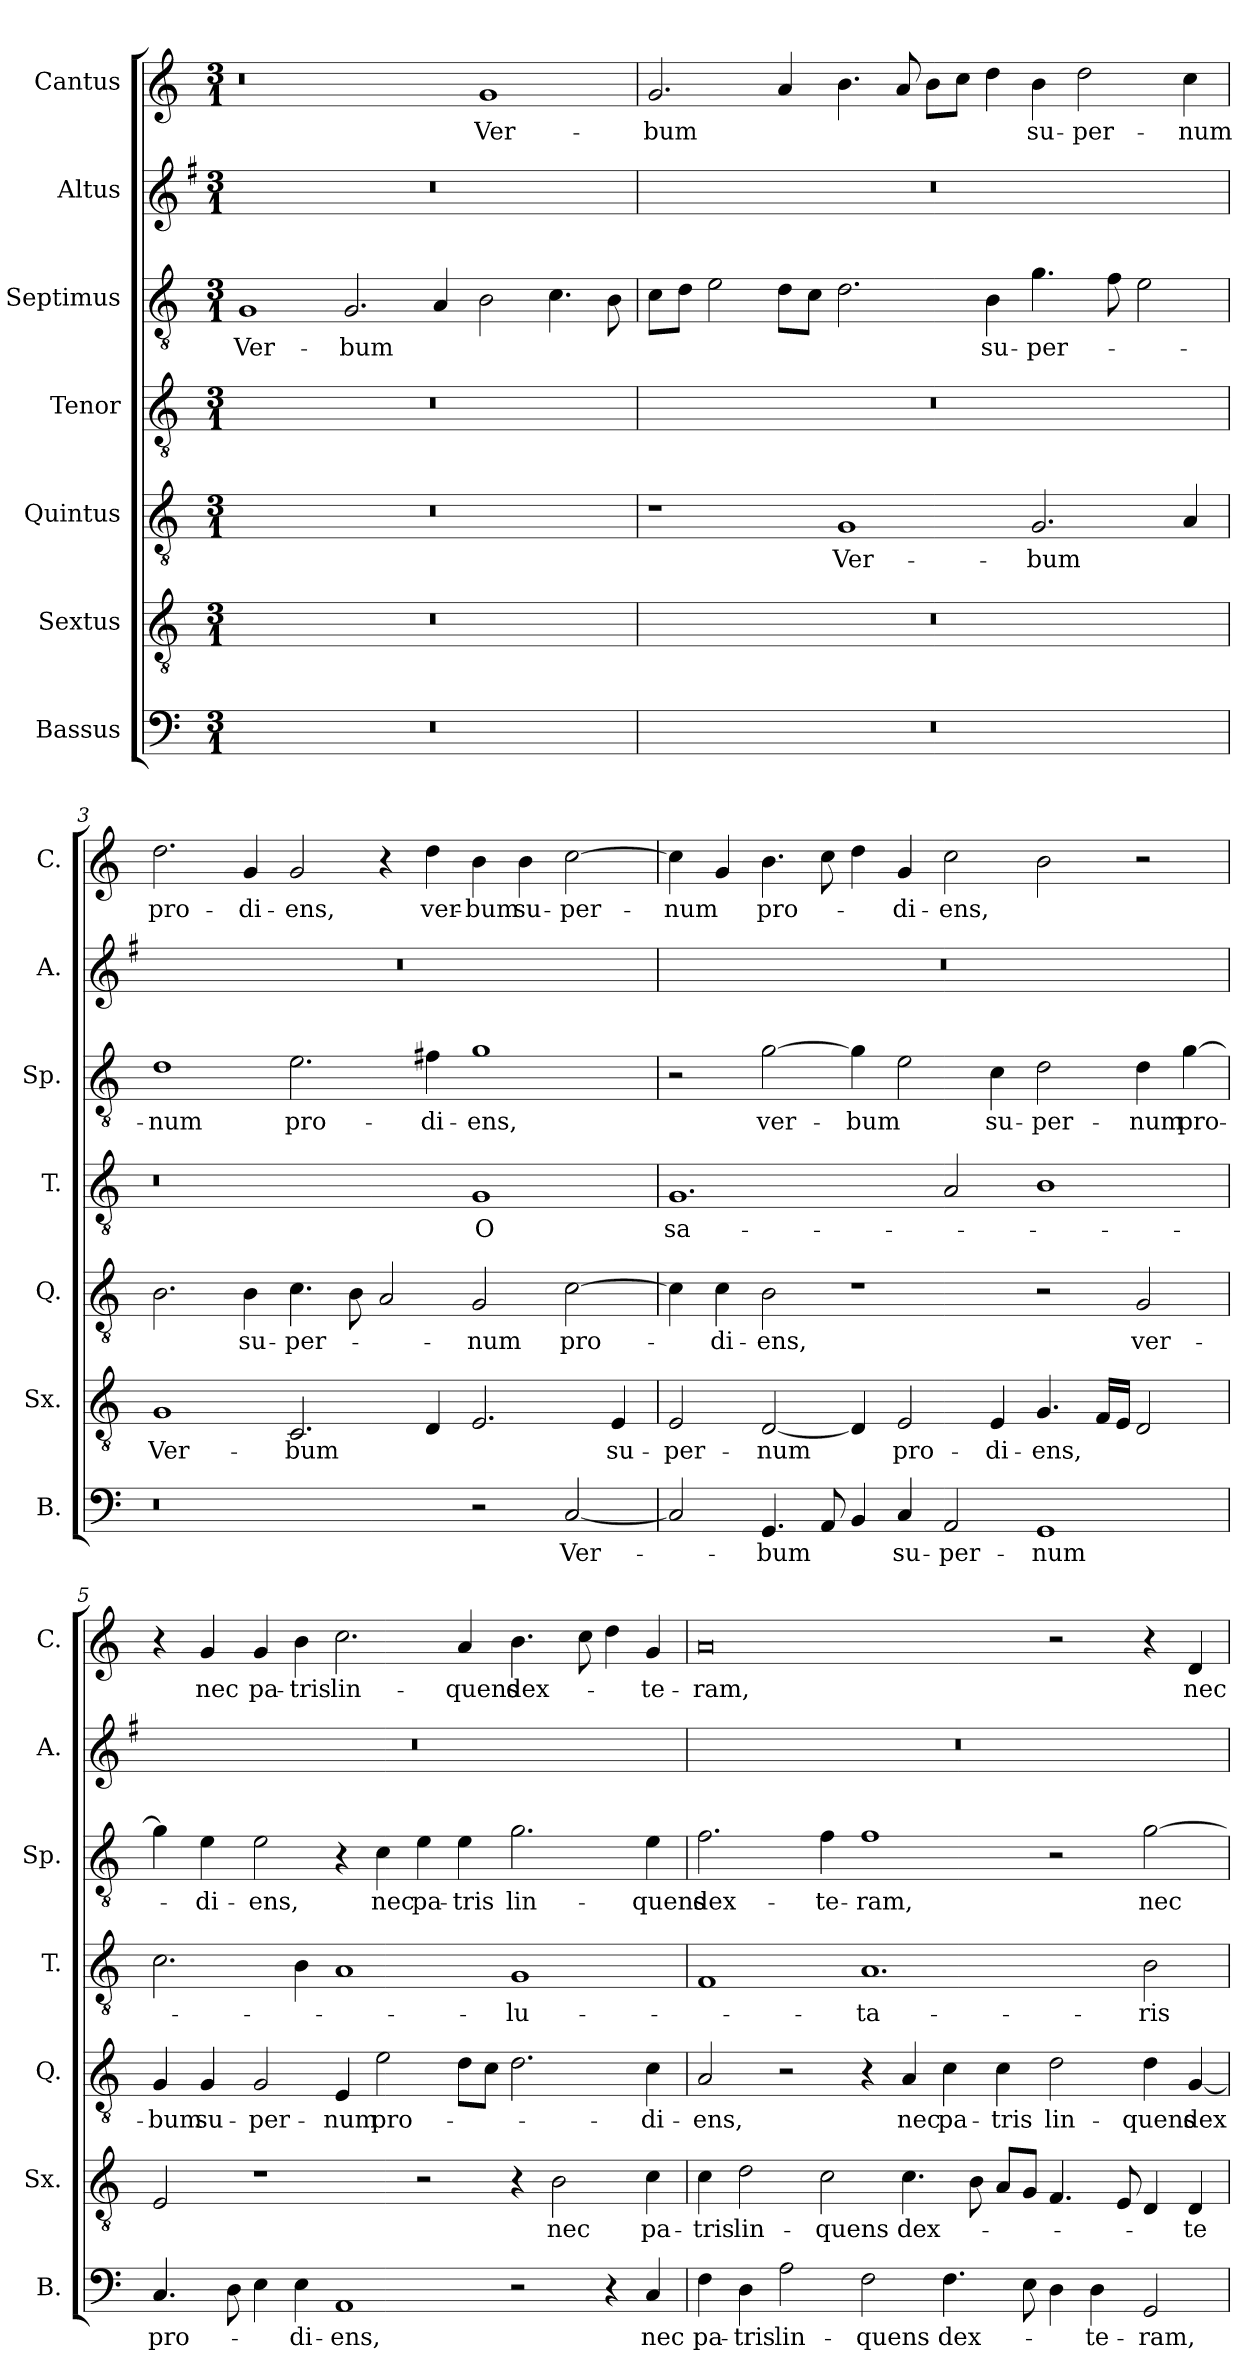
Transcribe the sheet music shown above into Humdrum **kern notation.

**kern	**text	**kern	**text	**kern	**text	**kern	**text	**kern	**text	**kern	**kern	**text
*part7	*part7	*part6	*part6	*part5	*part5	*part4	*part4	*part3	*part3	*part2	*part1	*part1
*staff7	*staff7	*staff6	*staff6	*staff5	*staff5	*staff4	*staff4	*staff3	*staff3	*staff2	*staff1	*staff1
*I"Bassus	*	*I"Sextus	*	*I"Quintus	*	*I"Tenor	*	*I"Septimus	*	*I"Altus	*I"Cantus	*
*I'B.	*	*I'Sx.	*	*I'Q.	*	*I'T.	*	*I'Sp.	*	*I'A.	*I'C.	*
*clefF4	*	*clefGv2	*	*clefGv2	*	*clefGv2	*	*clefGv2	*	*clefG2	*clefG2	*
*k[]	*	*k[]	*	*k[]	*	*k[]	*	*k[]	*	*k[f#]	*k[]	*
*M3/1	*	*M3/1	*	*M3/1	*	*M3/1	*	*M3/1	*	*M3/1	*M3/1	*
=1	=1	=1	=1	=1	=1	=1	=1	=1	=1	=1	=1	=1
0.r	.	0.r	.	0.r	.	0.r	.	1G	Ver-	0.r	0r	.
.	.	.	.	.	.	.	.	2.G/	-bum	.	.	.
.	.	.	.	.	.	.	.	4A/	.	.	.	.
.	.	.	.	.	.	.	.	2B\	.	.	1g	Ver-
.	.	.	.	.	.	.	.	4.c\	.	.	.	.
.	.	.	.	.	.	.	.	8B\	.	.	.	.
=2	=2	=2	=2	=2	=2	=2	=2	=2	=2	=2	=2	=2
0.r	.	0.r	.	1r	.	0.r	.	8c\L	.	0.r	2.g/	-bum
.	.	.	.	.	.	.	.	8d\J	.	.	.	.
.	.	.	.	.	.	.	.	2e\	.	.	.	.
.	.	.	.	.	.	.	.	8d\L	.	.	4a/	.
.	.	.	.	.	.	.	.	8c\J	.	.	.	.
.	.	.	.	1G	Ver-	.	.	2.d\	.	.	4.b\	.
.	.	.	.	.	.	.	.	.	.	.	8a/	.
.	.	.	.	.	.	.	.	.	.	.	8b\L	.
.	.	.	.	.	.	.	.	.	.	.	8cc\J	.
.	.	.	.	.	.	.	.	4B\	su-	.	4dd\	.
.	.	.	.	2.G/	-bum	.	.	4.g\	-per-	.	4b\	su-
.	.	.	.	.	.	.	.	.	.	.	2dd\	-per-
.	.	.	.	.	.	.	.	8f\	.	.	.	.
.	.	.	.	.	.	.	.	2e\	.	.	.	.
.	.	.	.	4A/	.	.	.	.	.	.	4cc\	-num
=3	=3	=3	=3	=3	=3	=3	=3	=3	=3	=3	=3	=3
0r	.	1G	Ver-	2.B\	.	0r	.	1d	-num	0.r	2.dd\	pro-
.	.	.	.	4B\	su-	.	.	.	.	.	4g/	-di-
.	.	2.C/	-bum	4.c\	-per-	.	.	2.e\	pro-	.	2g/	-ens,
.	.	.	.	8B\	.	.	.	.	.	.	.	.
.	.	.	.	2A/	.	.	.	.	.	.	4r	.
.	.	4D/	.	.	.	.	.	4f#X\	-di-	.	4dd\	ver-
2r	.	2.E/	.	2G/	-num	1G	O	1g	-ens,	.	4b\	-bum
.	.	.	.	.	.	.	.	.	.	.	4b\	su-
[2C/	Ver-	.	.	[2c\	pro-	.	.	.	.	.	[2cc\	-per-
.	.	4E/	su-	.	.	.	.	.	.	.	.	.
!!LO:LB:g=z
=4	=4	=4	=4	=4	=4	=4	=4	=4	=4	=4	=4	=4
2C/]	.	2E/	-per-	4c\]	.	1.G	sa-	2r	.	0.r	4cc\]	-num
.	.	.	.	4c\	-di-	.	.	.	.	.	4g/	.
4.GG/	-bum	[2D/	-num	2B\	-ens,	.	.	[2g\	ver-	.	4.b\	pro-
8AA/	.	.	.	.	.	.	.	.	.	.	8cc\	.
4BB/	.	4D/]	.	1r	.	.	.	4g\]	-bum	.	4dd\	.
4C/	su-	2E/	pro-	.	.	.	.	2e\	.	.	4g/	-di-
2AA/	-per-	.	.	.	.	2A/	.	.	.	.	2cc\	-ens,
.	.	4E/	-di-	.	.	.	.	4c\	su-	.	.	.
1GG	-num	4.G/	-ens,	2r	.	1B	.	2d\	-per-	.	2b\	.
.	.	16F/LL	.	.	.	.	.	.	.	.	.	.
.	.	16E/JJ	.	.	.	.	.	.	.	.	.	.
.	.	2D/	.	2G/	ver-	.	.	4d\	-num	.	2r	.
.	.	.	.	.	.	.	.	[4g\	pro-	.	.	.
=5	=5	=5	=5	=5	=5	=5	=5	=5	=5	=5	=5	=5
4.C/	pro-	2E/	.	4G/	-bum	2.c\	.	4g\]	.	0.r	4r	.
.	.	.	.	4G/	su-	.	.	4e\	-di-	.	4g/	nec
8D\	.	.	.	.	.	.	.	.	.	.	.	.
4E\	.	1r	.	2G/	-per-	.	.	2e\	-ens,	.	4g/	pa-
4E\	-di-	.	.	.	.	4B\	.	.	.	.	4b\	-tris
1AA	-ens,	.	.	4E/	-num	1A	.	4r	.	.	2.cc\	lin-
.	.	.	.	2e\	pro-	.	.	4c\	nec	.	.	.
.	.	2r	.	.	.	.	.	4e\	pa-	.	.	.
.	.	.	.	8d\L	.	.	.	4e\	-tris	.	4a/	-quens
.	.	.	.	8c\J	.	.	.	.	.	.	.	.
2r	.	4r	.	2.d\	.	1G	-lu-	2.g\	lin-	.	4.b\	dex-
.	.	2B\	nec	.	.	.	.	.	.	.	.	.
.	.	.	.	.	.	.	.	.	.	.	8cc\	.
4r	.	.	.	.	.	.	.	.	.	.	4dd\	.
4C/	nec	4c\	pa-	4c\	-di-	.	.	4e\	-quens	.	4g/	-te-
!!LO:PB:g=z
=6	=6	=6	=6	=6	=6	=6	=6	=6	=6	=6	=6	=6
4F\	pa-	4c\	-tris	2A/	-ens,	1F	.	2.f\	dex-	0.r	0a	-ram,
4D\	-tris	2d\	lin-	.	.	.	.	.	.	.	.	.
2A\	lin-	.	.	2r	.	.	.	.	.	.	.	.
.	.	2c\	-quens	.	.	.	.	4f\	-te-	.	.	.
2F\	-quens	.	.	4r	.	1.A	-ta-	1f	-ram,	.	.	.
.	.	4.c\	dex-	4A/	nec	.	.	.	.	.	.	.
4.F\	dex-	.	.	4c\	pa-	.	.	.	.	.	.	.
.	.	8B\	.	.	.	.	.	.	.	.	.	.
.	.	8A/L	.	4c\	-tris	.	.	.	.	.	.	.
8E\	.	8G/J	.	.	.	.	.	.	.	.	.	.
4D\	.	4.F/	.	2d\	lin-	.	.	2r	.	.	2r	.
4D\	-te-	.	.	.	.	.	.	.	.	.	.	.
.	.	8E/	.	.	.	.	.	.	.	.	.	.
2GG/	-ram,	4D/	.	4d\	-quens	2B\	-ris	[2g\	nec	.	4r	.
.	.	4D/	-te-	[4G/	dex-	.	.	.	.	.	4d/	nec
=	=	=	=	=	=	=	=	=	=	=	=	=
*-	*-	*-	*-	*-	*-	*-	*-	*-	*-	*-	*-	*-
